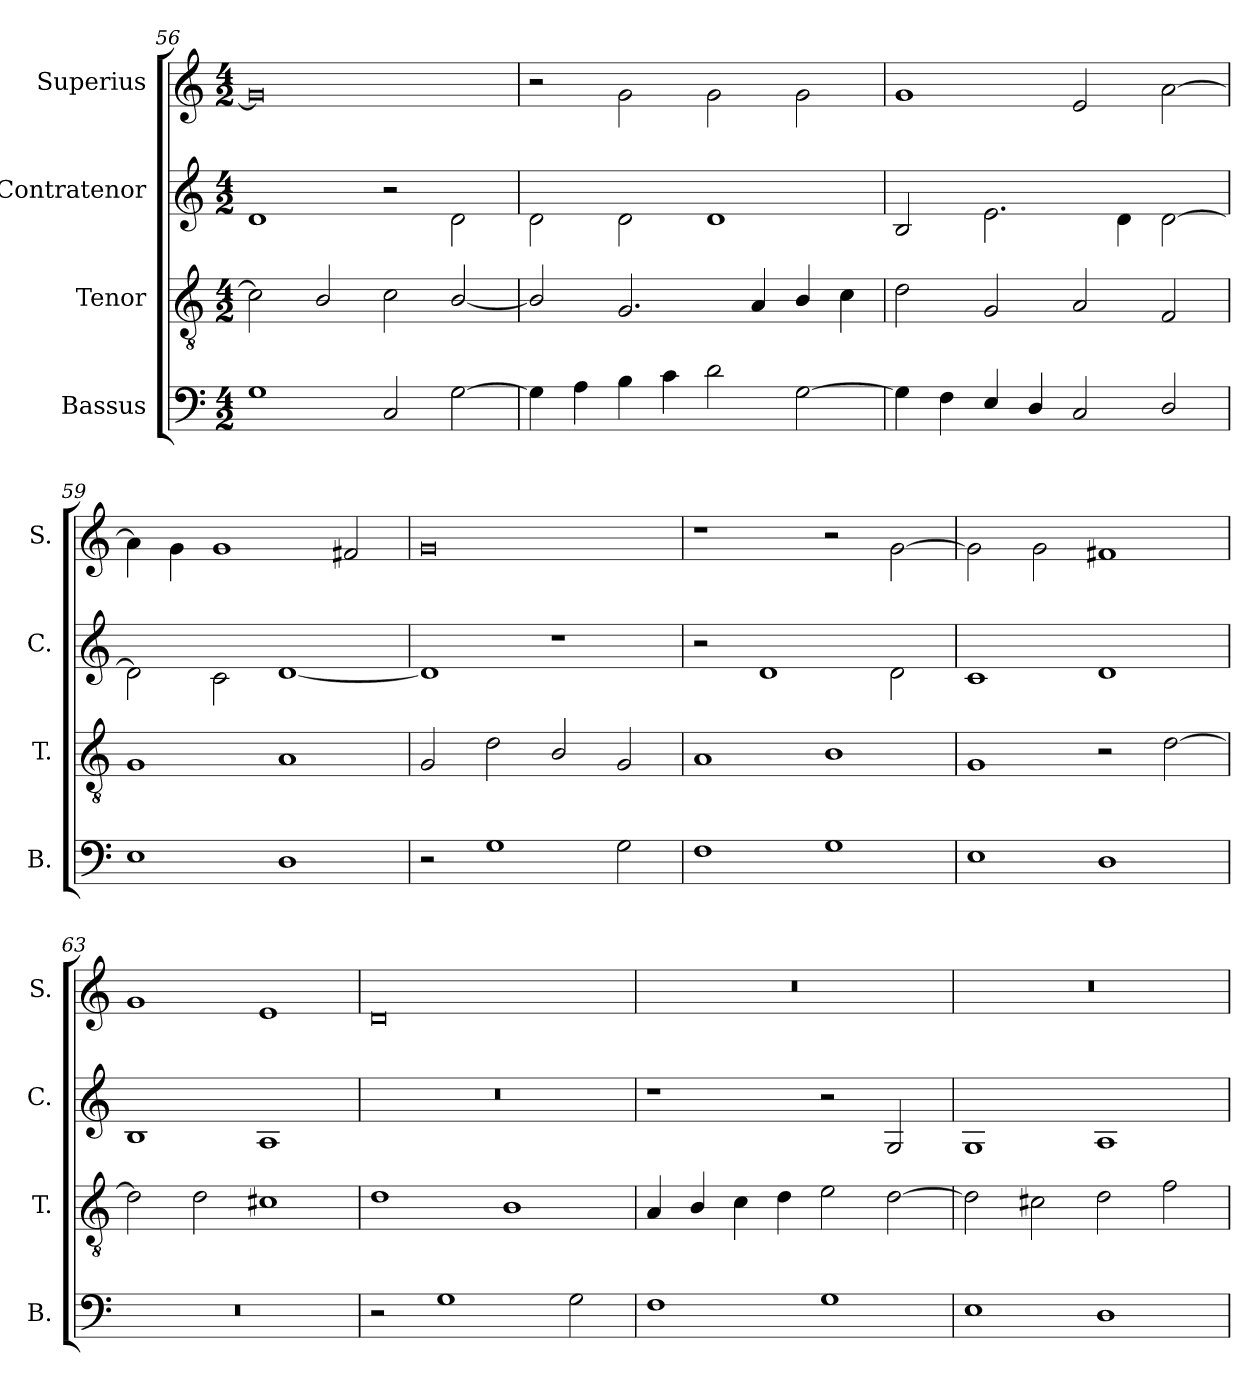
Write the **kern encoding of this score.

**kern	**kern	**kern	**kern
*part4	*part3	*part2	*part1
*staff4	*staff3	*staff2	*staff1
*I"Bassus	*I"Tenor	*I"Contratenor	*I"Superius
*I'B.	*I'T.	*I'C.	*I'S.
!!LO:PB:g=z
*clefF4	*clefGv2	*clefG2	*clefG2
*k[]	*k[]	*k[]	*k[]
*M4/2	*M4/2	*M4/2	*M4/2
=56	=56	=56	=56
1G	2c\]	1d	0g]
.	2B/	.	.
2C/	2c\	2r	.
[2G\	[2B/	2d\	.
=57	=57	=57	=57
4G\]	2B/]	2d\	2r
4A\	.	.	.
4B\	2.G/	2d\	2g\
4c\	.	.	.
2d\	.	1d	2g\
.	4A/	.	.
[2G\	4B/	.	2g\
.	4c\	.	.
=58	=58	=58	=58
4G\]	2d\	2B/	1g
4F\	.	.	.
4E/	2G/	2.e\	.
4D/	.	.	.
2C/	2A/	.	2e/
.	.	4d\	.
2D/	2F/	[2d\	[2a\
=59	=59	=59	=59
1E	1G	2d\]	4a\]
.	.	.	4g\
.	.	2c\	1g
1D	1A	[1d	.
.	.	.	2f#X/
=60	=60	=60	=60
2r	2G/	1d]	0g
1G	2d\	.	.
.	2B/	1r	.
2G\	2G/	.	.
=61	=61	=61	=61
1F	1A	2r	1r
.	.	1d	.
1G	1B	.	2r
.	.	2d\	[2g\
!!LO:LB:g=z
=62	=62	=62	=62
1E	1G	1c	2g\]
.	.	.	2g\
1D	2r	1d	1f#X
.	[2d\	.	.
=63	=63	=63	=63
0r	2d\]	1B	1g
.	2d\	.	.
.	1c#X	1A	1e
=64	=64	=64	=64
2r	1d	0r	0d
1G	.	.	.
.	1B	.	.
2G\	.	.	.
=65	=65	=65	=65
1F	4A/	1r	0r
.	4B/	.	.
.	4c\	.	.
.	4d\	.	.
1G	2e\	2r	.
.	[2d\	2G/	.
=66	=66	=66	=66
1E	2d\]	1G	0r
.	2c#X\	.	.
1D	2d\	1A	.
.	2f\	.	.
=	=	=	=
*-	*-	*-	*-
